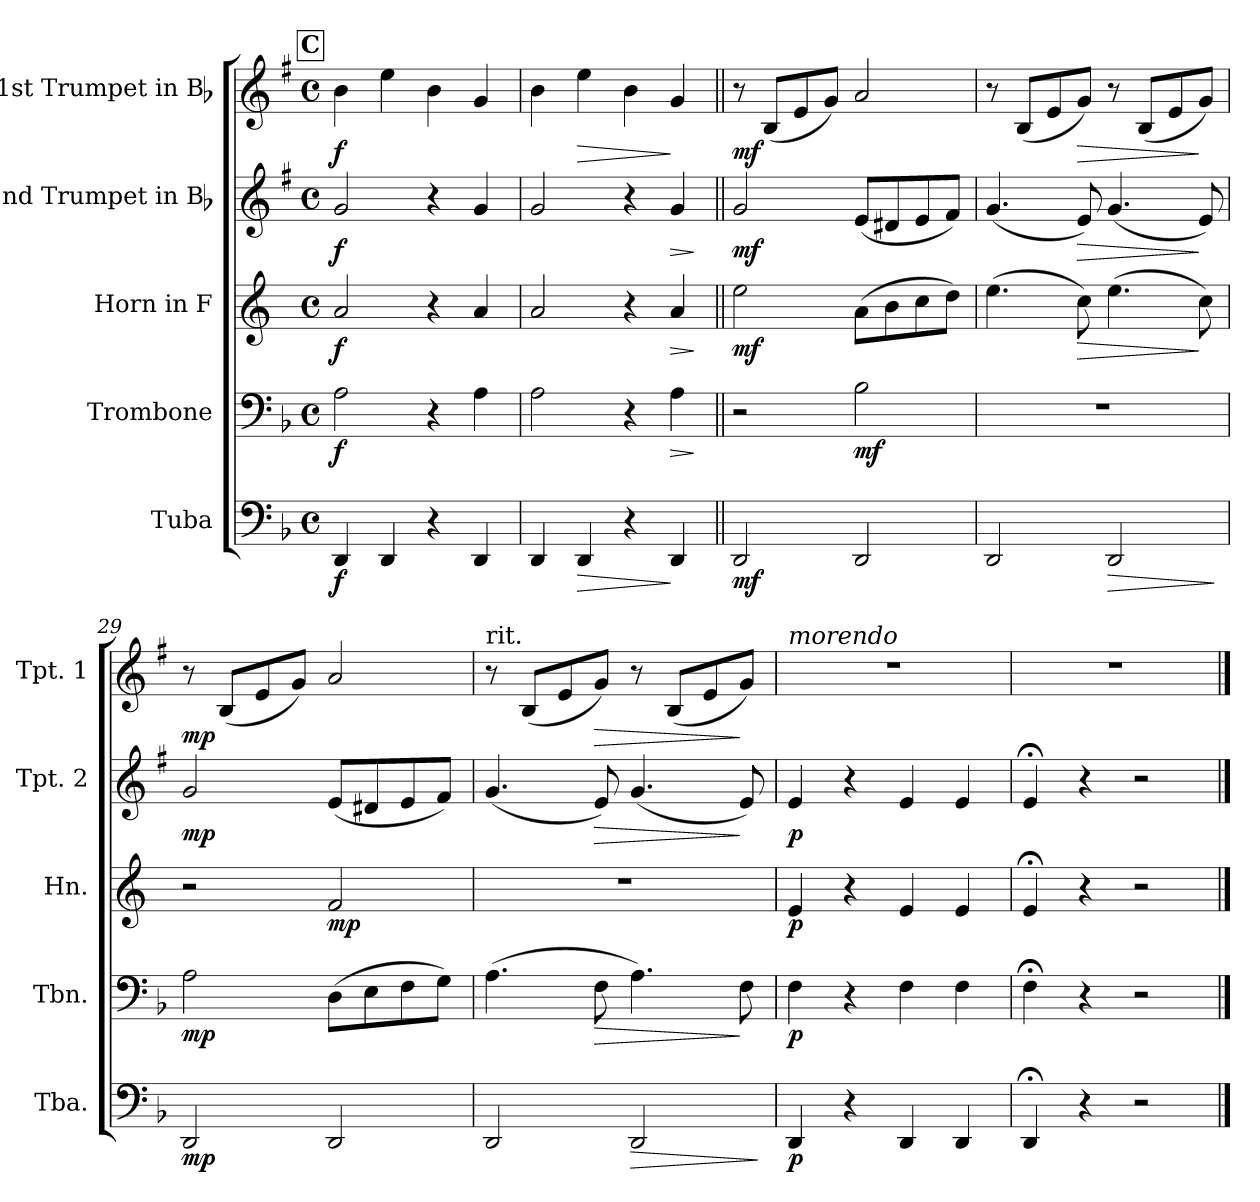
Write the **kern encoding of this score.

**kern	**dynam	**kern	**dynam	**kern	**dynam	**kern	**dynam	**kern	**dynam
*part5	*part5	*part4	*part4	*part3	*part3	*part2	*part2	*part1	*part1
*staff5	*staff5	*staff4	*staff4	*staff3	*staff3	*staff2	*staff2	*staff1	*staff1
*I"Tuba	*	*I"Trombone	*	*I"Horn in F	*	*I"2nd Trumpet in Bb	*	*I"1st Trumpet in Bb	*
*I'Tba.	*	*I'Tbn.	*	*I'Hn.	*	*I'Tpt. 2	*	*I'Tpt. 1	*
*clefF4	*	*clefF4	*	*clefG2	*	*clefG2	*	*clefG2	*
*	*	*	*	*ITrd4c7	*	*ITrd1c2	*	*ITrd1c2	*
*k[b-]	*	*k[b-]	*	*k[b-]	*	*k[b-]	*	*k[b-]	*
*F:	*	*F:	*	*	*	*F:	*	*F:	*
*M4/4	*	*M4/4	*	*M4/4	*	*M4/4	*	*M4/4	*
*met(c)	*	*met(c)	*	*met(c)	*	*met(c)	*	*met(c)	*
!!LO:REH:place=s1:a:B:fs=19.9975:t=C
=25	=25	=25	=25	=25	=25	=25	=25	=25	=25
!	!LO:DY:b	!	!LO:DY:b	!	!LO:DY:b	!	!LO:DY:b	!	!LO:DY:b
4DD/	f	2A\	f	2d/	f	2f/	f	4a\	f
4DD/	.	.	.	.	.	.	.	4dd\	.
4r	.	4r	.	4r	.	4r	.	4a\	.
4DD/	.	4A\	.	4d/	.	4f/	.	4f/	.
=26	=26	=26	=26	=26	=26	=26	=26	=26	=26
4DD/	.	2A\	.	2d/	.	2f/	.	4a\	.
!	!LO:HP:b	!	!	!	!	!	!	!	!LO:HP:b
4DD/	>	.	.	.	.	.	.	4dd\	>
4r	.	4r	.	4r	.	4r	.	4a\	.
!	!	!	!LO:HP:b	!	!LO:HP:b	!	!LO:HP:b	!	!
4DD/	]	4A\	>	4d/	>	4f/	>	4f/	]
.	.	.	]	.	]	.	]	.	.
!!LO:PB:g=z
=27||	=27||	=27||	=27||	=27||	=27||	=27||	=27||	=27||	=27||
!	!LO:DY:b	!	!	!	!LO:DY:b	!	!LO:DY:b	!	!LO:DY:b
2DD/	mf	2r	.	2a\	mf	2f/	mf	8r	mf
.	.	.	.	.	.	.	.	(8A/L	.
.	.	.	.	.	.	.	.	8d/	.
.	.	.	.	.	.	.	.	8f/J)	.
!	!	!	!LO:DY:b	!	!	!	!	!	!
2DD/	.	2B-\	mf	(8d\L	.	(8d/L	.	2g/	.
.	.	.	.	8e\	.	8c#X/	.	.	.
.	.	.	.	8f\	.	8d/	.	.	.
.	.	.	.	8g\J)	.	8e/J)	.	.	.
=28	=28	=28	=28	=28	=28	=28	=28	=28	=28
2DD/	.	1r	.	(4.a\	.	(4.f/	.	8r	.
.	.	.	.	.	.	.	.	(8A/L	.
.	.	.	.	.	.	.	.	8d/	.
!	!	!	!	!	!LO:HP:b	!	!LO:HP:b	!	!LO:HP:b
.	.	.	.	8f\)	>	8d/)	>	8f/J)	>
!	!LO:HP:b	!	!	!	!	!	!	!	!
2DD/	>	.	.	(4.a\	.	(4.f/	.	8r	.
.	.	.	.	.	.	.	.	(8A/L	.
.	.	.	.	.	.	.	.	8d/	.
.	.	.	.	8f\)	]	8d/)	]	8f/J)	]
.	]	.	.	.	.	.	.	.	.
=29	=29	=29	=29	=29	=29	=29	=29	=29	=29
!	!LO:DY:b	!	!LO:DY:b	!	!	!	!LO:DY:b	!	!LO:DY:b
2DD/	mp	2A\	mp	2r	.	2f/	mp	8r	mp
.	.	.	.	.	.	.	.	(8A/L	.
.	.	.	.	.	.	.	.	8d/	.
.	.	.	.	.	.	.	.	8f/J)	.
!	!	!	!	!	!LO:DY:b	!	!	!	!
2DD/	.	(8D\L	.	2B-/	mp	(8d/L	.	2g/	.
.	.	8E\	.	.	.	8c#X/	.	.	.
.	.	8F\	.	.	.	8d/	.	.	.
.	.	8G\J)	.	.	.	8e/J)	.	.	.
=30	=30	=30	=30	=30	=30	=30	=30	=30	=30
!	!	!	!	!	!	!	!	!LO:TX:a:t=rit.	!
2DD/	.	(4.A\	.	1r	.	(4.f/	.	8r	.
.	.	.	.	.	.	.	.	(8A/L	.
.	.	.	.	.	.	.	.	8d/	.
!	!	!	!LO:HP:b	!	!	!	!LO:HP:b	!	!LO:HP:b
.	.	8F\	>	.	.	8d/)	>	8f/J)	>
!	!LO:HP:b	!	!	!	!	!	!	!	!
2DD/	>	4.A\)	.	.	.	(4.f/	.	8r	.
.	.	.	.	.	.	.	.	(8A/L	.
.	.	.	.	.	.	.	.	8d/	.
.	.	8F\	]	.	.	8d/)	]	8f/J)	]
.	]	.	.	.	.	.	.	.	.
!!LO:LB:g=z
=31	=31	=31	=31	=31	=31	=31	=31	=31	=31
!	!	!	!	!	!	!	!	!LO:TX:a:i:t=morendo	!
!	!LO:DY:b	!	!LO:DY:b	!	!LO:DY:b	!	!LO:DY:b	!	!
4DD/	p	4F\	p	4A/	p	4d/	p	1r	.
4r	.	4r	.	4r	.	4r	.	.	.
4DD/	.	4F\	.	4A/	.	4d/	.	.	.
4DD/	.	4F\	.	4A/	.	4d/	.	.	.
=32	=32	=32	=32	=32	=32	=32	=32	=32	=32
4DD;</	.	4F;<\	.	4A;</	.	4d;</	.	1r	.
4r	.	4r	.	4r	.	4r	.	.	.
2r	.	2r	.	2r	.	2r	.	.	.
==	==	==	==	==	==	==	==	==	==
*-	*-	*-	*-	*-	*-	*-	*-	*-	*-
